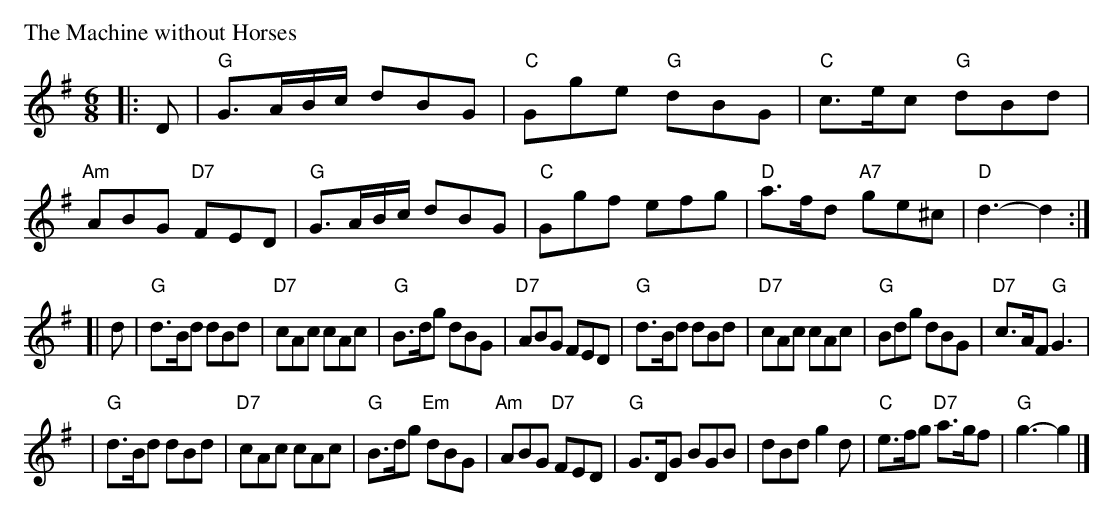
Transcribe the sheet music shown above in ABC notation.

X:1
P: The Machine without Horses
M: 6/8
L: 1/8
K: G
|: D \
| "G"G3/2A/B/c/ dBG | "C"Gge "G"dBG | "C"c>ec "G"dBd | "Am"ABG "D7"FED \
| "G"G3/2A/B/c/ dBG | "C"Ggf efg | "D"a>fd "A7"ge^c | "D"d3- d2 :|
[| d \
| "G"d>Bd dBd | "D7"cAc cAc | "G"B>dg dBG | "D7"ABG FED \
| "G"d>Bd dBd | "D7"cAc cAc | "G"Bdg dBG | "D7"c>AF "G"G3 |
| "G"d>Bd dBd | "D7"cAc cAc | "G"B>dg "Em"dBG | "Am"ABG "D7"FED \
| "G"G>DG BGB | dBd g2d | "C"e>fg "D7"a>gf | "G"g3- g2 |]
